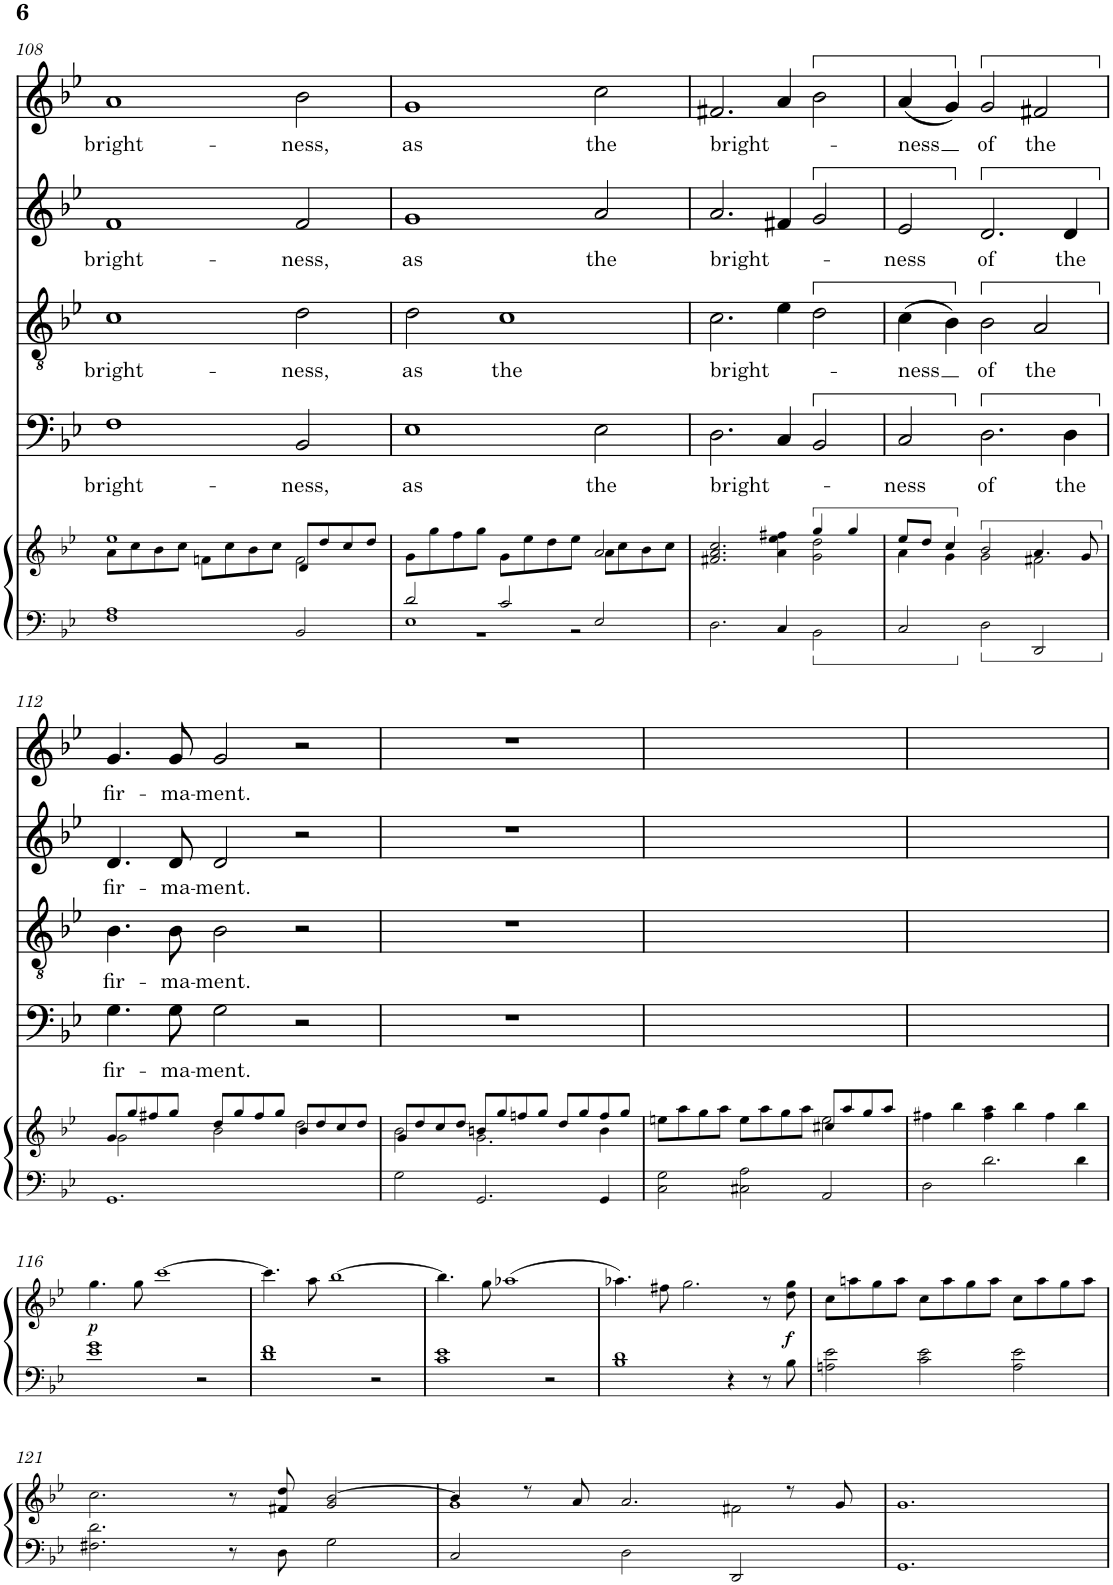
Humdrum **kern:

**kern	**kern	**dynam	**kern	**text	**kern	**text	**kern	**text	**kern	**text
*part5	*part5	*part5	*part4	*part4	*part3	*part3	*part2	*part2	*part1	*part1
*staff6	*staff5	*staff5/6	*staff4	*staff4	*staff3	*staff3	*staff2	*staff2	*staff1	*staff1
*I"Track 5	*	*	*I"Basso	*	*I"Tenore	*	*I"Alto	*	*I"Canto I, II	*
!!LO:PB:g=z
*clefF4	*clefG2	*	*clefF4	*	*clefGv2	*	*clefG2	*	*clefG2	*
*k[b-e-]	*k[b-e-]	*	*k[b-e-]	*	*k[b-e-]	*	*k[b-e-]	*	*k[b-e-]	*
*M3/2	*M3/2	*	*M3/2	*	*M3/2	*	*M3/2	*	*M3/2	*
=108	=108	=108	=108	=108	=108	=108	=108	=108	=108	=108
*	*^	*	*	*	*	*	*	*	*	*
!	!	!	!	!	!LO:LY:b	!	!LO:LY:b	!	!LO:LY:b	!	!LO:LY:b
1F- 1A-	1ee--	8a-\L	.	1F-	bright-	1c-	bright-	1f-	bright-	1a-	bright-
.	.	8cc-\	.	.	.	.	.	.	.	.	.
.	.	8b--\	.	.	.	.	.	.	.	.	.
.	.	8cc-\J	.	.	.	.	.	.	.	.	.
.	.	8f-X\L	.	.	.	.	.	.	.	.	.
.	.	8cc-\	.	.	.	.	.	.	.	.	.
.	.	8b--\	.	.	.	.	.	.	.	.	.
.	.	8cc-\J	.	.	.	.	.	.	.	.	.
!	!	!	!	!	!LO:LY:b	!	!LO:LY:b	!	!LO:LY:b	!	!LO:LY:b
2BB--/	8d-/L	2f-\	.	2BB--/	-ness,	2d-\	-ness,	2f-/	-ness,	2b--\	-ness,
.	8dd-/	.	.	.	.	.	.	.	.	.	.
.	8cc-/	.	.	.	.	.	.	.	.	.	.
.	8dd-/J	.	.	.	.	.	.	.	.	.	.
=109	=109	=109	=109	=109	=109	=109	=109	=109	=109	=109	=109
*^	*	*	*	*	*	*	*	*	*	*	*
*	*^	*	*	*	*	*	*	*	*	*	*	*
*	*	*^	*	*	*	*	*	*	*	*	*	*	*
!	!	!	!	!	!	!	!	!LO:LY:b	!	!LO:LY:b	!	!LO:LY:b	!	!LO:LY:b
2d-/	1E--	4.ryy	2..ryy	8g-\L	1ryy	.	1E--	as	2d-\	as	1g-	as	1g-	as
.	.	.	.	8gg-\	.	.	.	.	.	.	.	.	.	.
.	.	.	.	8ff-\	.	.	.	.	.	.	.	.	.	.
.	.	1r	.	8gg-\J	.	.	.	.	.	.	.	.	.	.
!	!	!	!	!	!	!	!	!	!	!LO:LY:b	!	!	!	!
2c-/	.	.	.	8g-\L	.	.	.	.	1c-	the	.	.	.	.
.	.	.	.	8ee--\	.	.	.	.	.	.	.	.	.	.
.	.	.	.	8dd-\	.	.	.	.	.	.	.	.	.	.
.	.	.	2r	8ee--\J	.	.	.	.	.	.	.	.	.	.
!	!	!	!	!	!	!	!	!LO:LY:b	!	!	!	!LO:LY:b	!	!LO:LY:b
2E--/	2ryy	.	.	8a-\L	2a-/	.	2E--\	the	.	.	2a-/	the	2cc-\	the
.	.	.	.	8cc-\	.	.	.	.	.	.	.	.	.	.
.	.	.	.	8b--\	.	.	.	.	.	.	.	.	.	.
.	.	8ryy	8ryy	8cc-\J	.	.	.	.	.	.	.	.	.	.
=110	=110	=110	=110	=110	=110	=110	=110	=110	=110	=110	=110	=110	=110	=110
!	!	!	!	!	!	!	!	!LO:LY:b	!	!LO:LY:b	!	!LO:LY:b	!	!LO:LY:b
*v	*v	*v	*v	*	*	*	*	*	*	*	*	*	*	*
2.D-\	2.fn/ 2.a-/ 2.cc-/	1ryy	.	2.D-\	bright-	2.c-\	bright-	2.a-/	bright-	2.fn/	bright-
4C-/	4a-\ 4ee--\ 4ffn\	.	.	4C-/	.	4e--\	.	4fn/	.	4a-/	.
*ped	*	*	*	*	*	*	*	*	*	*	*
*	*ped	*	*	*	*	*	*	*	*	*	*
*	*	*	*	*ped	*	*	*	*	*	*	*
*	*	*	*	*	*	*ped	*	*	*	*	*
*	*	*	*	*	*	*	*	*ped	*	*	*
*	*	*	*	*	*	*	*	*	*	*ped	*
2BB--\	2g-\ 2dd-\	4gg-/	.	2BB--/	.	2d-\	.	2g-/	.	2b--\	.
.	.	4gg-/	.	.	.	.	.	.	.	.	.
=111	=111	=111	=111	=111	=111	=111	=111	=111	=111	=111	=111
!	!	!	!	!	!LO:LY:b	!	!LO:LY:b	!	!LO:LY:b	!	!LO:LY:b
2C-/	8ee--/L	4a-\	.	2C-/	ness	(>4c-\	ness	2e--/	ness	(<4a-/	ness
.	8dd-/J	.	.	.	.	.	.	.	.	.	.
.	4cc-/	4g-\	.	.	.	4B--\)	.	.	.	4g-/)	.
*Xped	*	*	*	*	*	*	*	*	*	*	*
*	*Xped	*	*	*	*	*	*	*	*	*	*
*	*ped	*	*	*	*	*	*	*	*	*	*
*	*	*	*	*Xped	*	*	*	*	*	*	*
*	*	*	*	*ped	*	*	*	*	*	*	*
!	!	!	!	!	!LO:LY:b	!	!	!	!	!	!
*	*	*	*	*	*	*Xped	*	*	*	*	*
*	*	*	*	*	*	*ped	*	*	*	*	*
!	!	!	!	!	!	!	!LO:LY:b	!	!	!	!
*	*	*	*	*	*	*	*	*Xped	*	*	*
*	*	*	*	*	*	*	*	*ped	*	*	*
!	!	!	!	!	!	!	!	!	!LO:LY:b	!	!
*	*	*	*	*	*	*	*	*	*	*Xped	*
*	*	*	*	*	*	*	*	*	*	*ped	*
!	!	!	!	!	!	!	!	!	!	!	!LO:LY:b
2D-\	2b--/	2g-\	.	2.D-\	of	2B--\	of	2.d-/	of	2g-/	of
!	!	!	!	!	!	!	!LO:LY:b	!	!	!	!LO:LY:b
2DD-/	4.a-/	2fn\	.	.	.	2A-/	the	.	.	2fn/	the
!	!	!	!	!	!LO:LY:b	!	!	!	!LO:LY:b	!	!
.	.	.	.	4D-\	the	.	.	4d-/	the	.	.
.	8g-/	.	.	.	.	.	.	.	.	.	.
!!LO:LB:g=z
=112	=112	=112	=112	=112	=112	=112	=112	=112	=112	=112	=112
*	*Xped	*	*	*	*	*	*	*	*	*	*
*	*	*	*	*Xped	*	*	*	*	*	*	*
!	!	!	!	!	!LO:LY:b	!	!	!	!	!	!
*	*	*	*	*	*	*Xped	*	*	*	*	*
!	!	!	!	!	!	!	!LO:LY:b	!	!	!	!
*	*	*	*	*	*	*	*	*Xped	*	*	*
!	!	!	!	!	!	!	!	!	!LO:LY:b	!	!
*	*	*	*	*	*	*	*	*	*	*Xped	*
!	!	!	!	!	!	!	!	!	!	!	!LO:LY:b
1.GG-	8g-/L	2g-\	.	4.G-\	fir-	4.B--\	fir-	4.d-/	fir-	4.g-/	fir-
.	8gg-/	.	.	.	.	.	.	.	.	.	.
.	8ffn/	.	.	.	.	.	.	.	.	.	.
!	!	!	!	!	!LO:LY:b	!	!LO:LY:b	!	!LO:LY:b	!	!LO:LY:b
.	8gg-/J	.	.	8G-\	-ma-	8B--\	-ma-	8d-/	-ma-	8g-/	-ma-
!	!	!	!	!	!LO:LY:b	!	!LO:LY:b	!	!LO:LY:b	!	!LO:LY:b
.	8dd-/L	2b--\	.	2G-\	-ment.	2B--\	-ment.	2d-/	-ment.	2g-/	-ment.
.	8gg-/	.	.	.	.	.	.	.	.	.	.
.	8ff/	.	.	.	.	.	.	.	.	.	.
.	8gg-/J	.	.	.	.	.	.	.	.	.	.
.	8b--/L	2dd-\	.	2r	.	2r	.	2r	.	2r	.
.	8dd-/	.	.	.	.	.	.	.	.	.	.
.	8cc-/	.	.	.	.	.	.	.	.	.	.
.	8dd-/J	.	.	.	.	.	.	.	.	.	.
=113	=113	=113	=113	=113	=113	=113	=113	=113	=113	=113	=113
2G-\	8g-/L	2b--\	.	1.r	.	1.r	.	1.r	.	1.r	.
.	8dd-/	.	.	.	.	.	.	.	.	.	.
.	8cc-/	.	.	.	.	.	.	.	.	.	.
.	8dd-/J	.	.	.	.	.	.	.	.	.	.
2.GG-/	8b-X/L	2.g-\	.	.	.	.	.	.	.	.	.
.	8gg-/	.	.	.	.	.	.	.	.	.	.
.	8ff-X/	.	.	.	.	.	.	.	.	.	.
.	8gg-/J	.	.	.	.	.	.	.	.	.	.
.	8dd-/L	.	.	.	.	.	.	.	.	.	.
.	8gg-/	.	.	.	.	.	.	.	.	.	.
4GG-/	8ff-/	4b-\	.	.	.	.	.	.	.	.	.
.	8gg-/J	.	.	.	.	.	.	.	.	.	.
2ryy	2ryy	2ryy	.	2ryy	.	2ryy	.	2ryy	.	2ryy	.
=114	=114	=114	=114	=114	=114	=114	=114	=114	=114	=114	=114
2C-\ 2G-\	8ee-X\L	1ryy	.	1.ryy	.	1.ryy	.	1.ryy	.	1.ryy	.
.	8aa-\	.	.	.	.	.	.	.	.	.	.
.	8gg-\	.	.	.	.	.	.	.	.	.	.
.	8aa-\J	.	.	.	.	.	.	.	.	.	.
2Cn\ 2A-\	8ee-\L	.	.	.	.	.	.	.	.	.	.
.	8aa-\	.	.	.	.	.	.	.	.	.	.
.	8gg-\	.	.	.	.	.	.	.	.	.	.
.	8aa-\J	.	.	.	.	.	.	.	.	.	.
2AA-/	2ee-\	8ccn/L	.	.	.	.	.	.	.	.	.
.	.	8aa-/	.	.	.	.	.	.	.	.	.
.	.	8gg-/	.	.	.	.	.	.	.	.	.
.	.	8aa-/J	.	.	.	.	.	.	.	.	.
*	*v	*v	*	*	*	*	*	*	*	*	*
=115	=115	=115	=115	=115	=115	=115	=115	=115	=115	=115
2D-\	4ffn\	.	1.ryy	.	1.ryy	.	1.ryy	.	1.ryy	.
.	4bb--\	.	.	.	.	.	.	.	.	.
2.d-\	4ff\ 4aa-\	.	.	.	.	.	.	.	.	.
.	4bb--\	.	.	.	.	.	.	.	.	.
.	4ff\	.	.	.	.	.	.	.	.	.
4d-\	4bb--\	.	.	.	.	.	.	.	.	.
!!LO:LB:g=z
=116	=116	=116	=116	=116	=116	=116	=116	=116	=116	=116
!	!	!LO:DY:b	!	!	!	!	!	!	!	!
1e-- 1g-	4.gg-\	p	1.ryy	.	1.ryy	.	1.ryy	.	1.ryy	.
.	8gg-\	.	.	.	.	.	.	.	.	.
.	[1ccc-	.	.	.	.	.	.	.	.	.
2r	.	.	.	.	.	.	.	.	.	.
=117	=117	=117	=117	=117	=117	=117	=117	=117	=117	=117
1d- 1f-	4.ccc-\]	.	1.ryy	.	1.ryy	.	1.ryy	.	1.ryy	.
.	8aa-\	.	.	.	.	.	.	.	.	.
.	[1bb--	.	.	.	.	.	.	.	.	.
2r	.	.	.	.	.	.	.	.	.	.
=118	=118	=118	=118	=118	=118	=118	=118	=118	=118	=118
1c- 1e--	4.bb--\]	.	1.ryy	.	1.ryy	.	1.ryy	.	1.ryy	.
.	8gg-\	.	.	.	.	.	.	.	.	.
.	(>1aa--X	.	.	.	.	.	.	.	.	.
2r	.	.	.	.	.	.	.	.	.	.
=119	=119	=119	=119	=119	=119	=119	=119	=119	=119	=119
1B-- 1d-	4.aa--X\)	.	1.ryy	.	1.ryy	.	1.ryy	.	1.ryy	.
.	8ffn\	.	.	.	.	.	.	.	.	.
.	2.gg-\	.	.	.	.	.	.	.	.	.
4r	.	.	.	.	.	.	.	.	.	.
8r	8r	.	.	.	.	.	.	.	.	.
!	!	!LO:DY:b	!	!	!	!	!	!	!	!
8B--\	8dd-\ 8gg-\	f	.	.	.	.	.	.	.	.
=120	=120	=120	=120	=120	=120	=120	=120	=120	=120	=120
2A-X\ 2e--\	8cc-\L	.	1.ryy	.	1.ryy	.	1.ryy	.	1.ryy	.
.	8aa-X\	.	.	.	.	.	.	.	.	.
.	8gg-\	.	.	.	.	.	.	.	.	.
.	8aa-\J	.	.	.	.	.	.	.	.	.
2c-\ 2e--\	8cc-\L	.	.	.	.	.	.	.	.	.
.	8aa-\	.	.	.	.	.	.	.	.	.
.	8gg-\	.	.	.	.	.	.	.	.	.
.	8aa-\J	.	.	.	.	.	.	.	.	.
2A-\ 2e--\	8cc-\L	.	.	.	.	.	.	.	.	.
.	8aa-\	.	.	.	.	.	.	.	.	.
.	8gg-\	.	.	.	.	.	.	.	.	.
.	8aa-\J	.	.	.	.	.	.	.	.	.
!!LO:LB:g=z
=121	=121	=121	=121	=121	=121	=121	=121	=121	=121	=121
2.Fn\ 2.d-\	2.cc-\	.	1.ryy	.	1.ryy	.	1.ryy	.	1.ryy	.
8r	8r	.	.	.	.	.	.	.	.	.
8D-\	8fn/ 8dd-/	.	.	.	.	.	.	.	.	.
2G-\	2g-/ [2b--/	.	.	.	.	.	.	.	.	.
=122	=122	=122	=122	=122	=122	=122	=122	=122	=122	=122
*	*^	*	*	*	*	*	*	*	*	*
2C-/	4b--/]	1g-	.	1.ryy	.	1.ryy	.	1.ryy	.	1.ryy	.
.	8r	.	.	.	.	.	.	.	.	.	.
.	8a-/	.	.	.	.	.	.	.	.	.	.
2D-\	2.a-/	.	.	.	.	.	.	.	.	.	.
2DD-/	.	2fn\	.	.	.	.	.	.	.	.	.
.	8r	.	.	.	.	.	.	.	.	.	.
.	8g-/	.	.	.	.	.	.	.	.	.	.
*	*v	*v	*	*	*	*	*	*	*	*	*
=123	=123	=123	=123	=123	=123	=123	=123	=123	=123	=123
1.GG-	1.g-	.	1.ryy	.	1.ryy	.	1.ryy	.	1.ryy	.
=	=	=	=	=	=	=	=	=	=	=
*-	*-	*-	*-	*-	*-	*-	*-	*-	*-	*-
